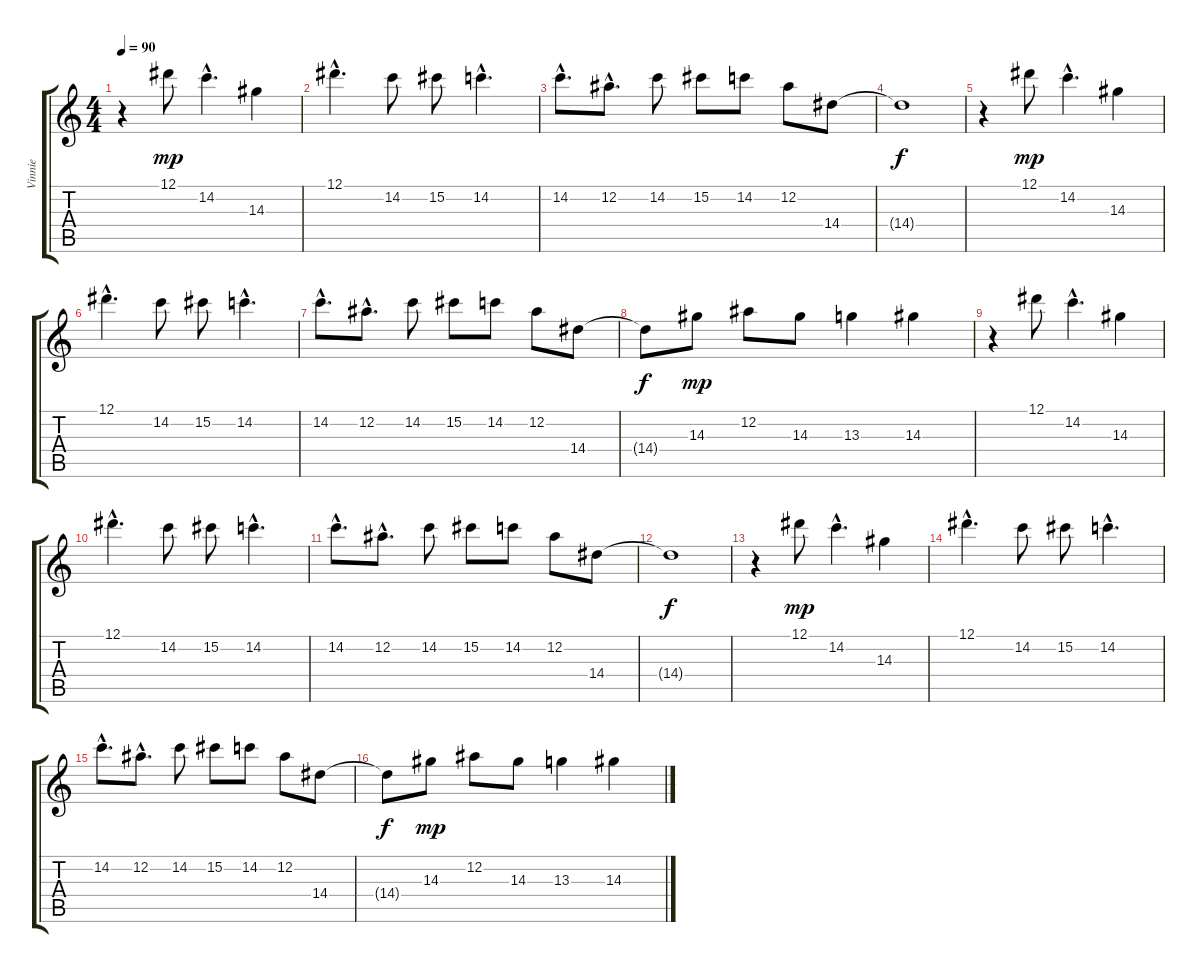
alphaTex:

\track ("Vinnie" "Vinnie") {instrument distortionguitar}
\staff {score tabs}
\tuning (Eb4 Bb3 Gb3 Db3 Ab2 Eb2) {hide}
\ts (4 4)
\tempo 90
\clef g2
\ks c
r.4{dy f instrument distortionguitar} 12.1.8{dy mp} 14.2{hac}.4{d} 14.3.4 |
12.1{hac}.4{d} 14.2.8 15.2.8 14.2{hac}.4{d} |
14.2{hac}.8{d} 12.2{hac}.8{d} 14.2.8 15.2.8 14.2.8 12.2.8 14.4.8 |
14.4{t}.1{dy f} |
r.4 12.1.8{dy mp} 14.2{hac}.4{d} 14.3.4 |
12.1{hac}.4{d} 14.2.8 15.2.8 14.2{hac}.4{d} |
14.2{hac}.8{d} 12.2{hac}.8{d} 14.2.8 15.2.8 14.2.8 12.2.8 14.4.8 |
14.4{t}.8{dy f} 14.3.8{dy mp} 12.2.8 14.3.8 13.3.4 14.3.4 |
r.4 12.1.8 14.2{hac}.4{d} 14.3.4 |
12.1{hac}.4{d} 14.2.8 15.2.8 14.2{hac}.4{d} |
14.2{hac}.8{d} 12.2{hac}.8{d} 14.2.8 15.2.8 14.2.8 12.2.8 14.4.8 |
14.4{t}.1{dy f} |
r.4 12.1.8{dy mp} 14.2{hac}.4{d} 14.3.4 |
12.1{hac}.4{d} 14.2.8 15.2.8 14.2{hac}.4{d} |
14.2{hac}.8{d} 12.2{hac}.8{d} 14.2.8 15.2.8 14.2.8 12.2.8 14.4.8 |
14.4{t}.8{dy f} 14.3.8{dy mp} 12.2.8 14.3.8 13.3.4 14.3.4
